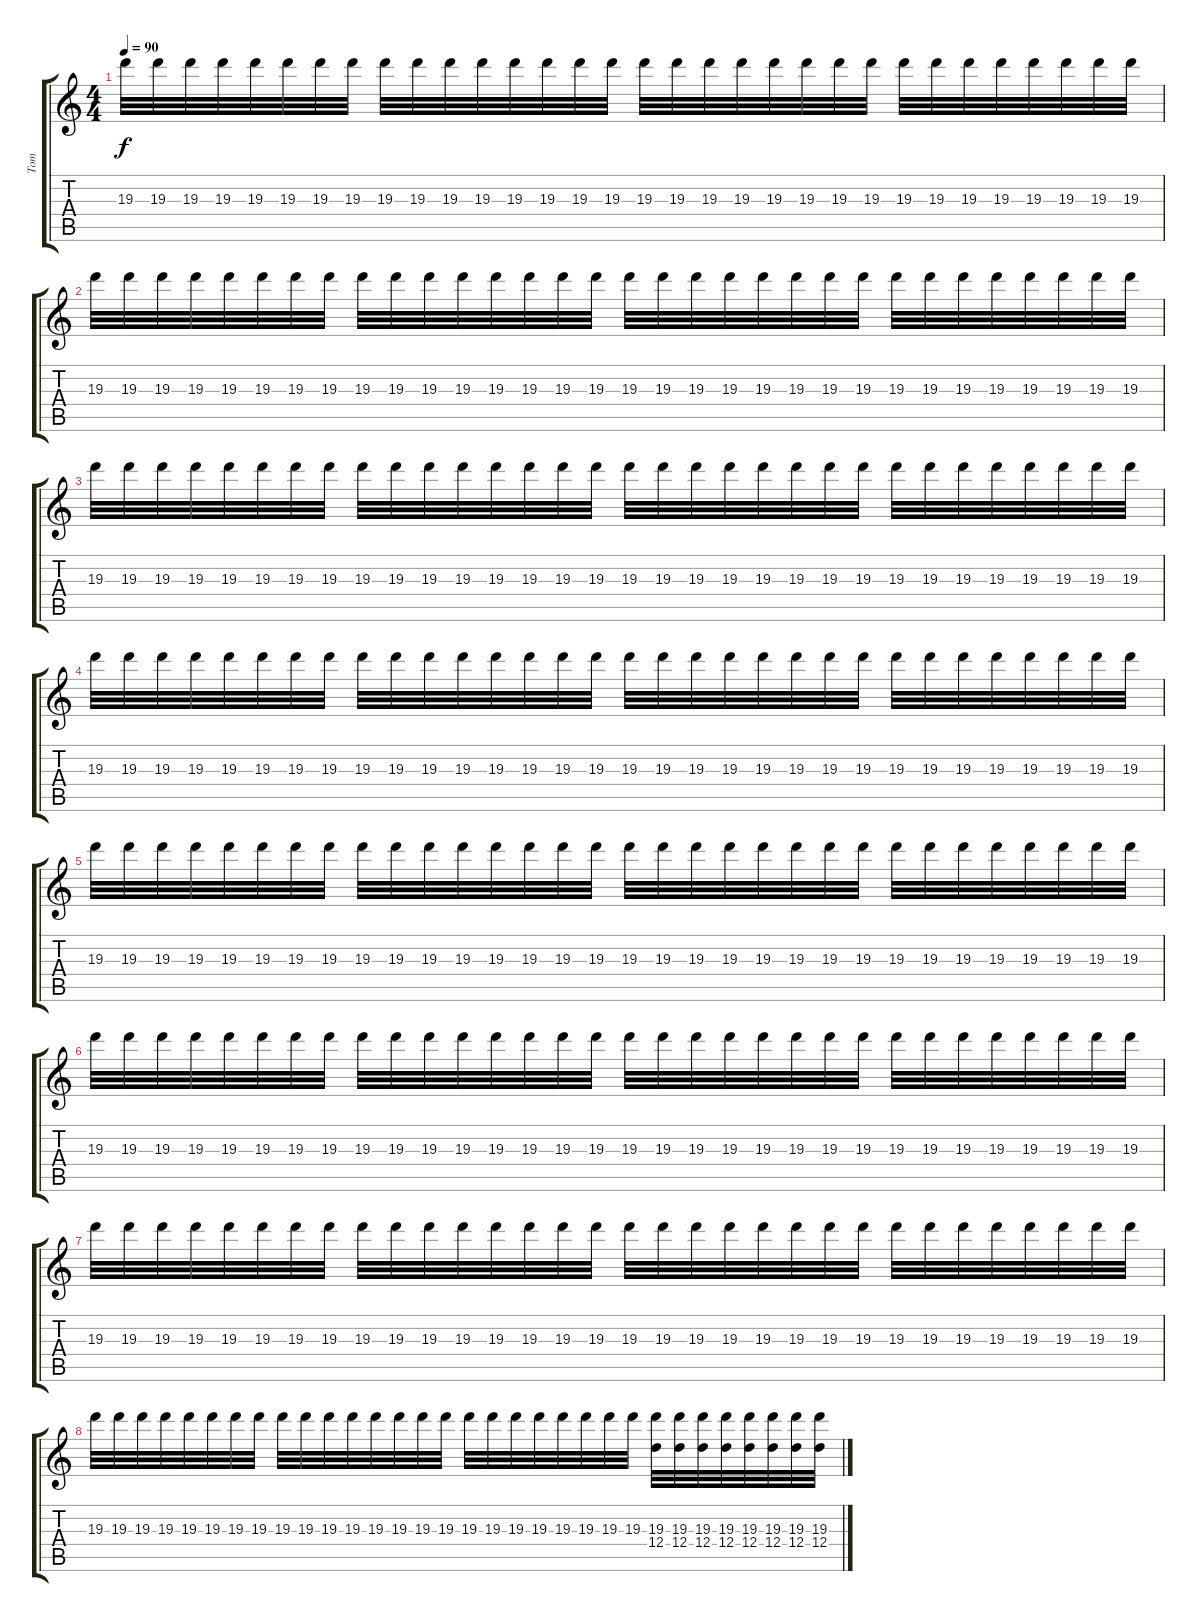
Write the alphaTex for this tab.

\track ("Tom" "Tom") {instrument distortionguitar}
\staff {score tabs}
\tuning (E4 B3 G3 D3 A2 E2) {hide}
\ts (4 4)
\tempo 90
\clef g2
\ks c
19.3.32{dy f} 19.3.32 19.3.32 19.3.32 19.3.32 19.3.32 19.3.32 19.3.32 19.3.32 19.3.32 19.3.32 19.3.32 19.3.32 19.3.32 19.3.32 19.3.32 19.3.32 19.3.32 19.3.32 19.3.32 19.3.32 19.3.32 19.3.32 19.3.32 19.3.32 19.3.32 19.3.32 19.3.32 19.3.32 19.3.32 19.3.32 19.3.32 |
19.3.32 19.3.32 19.3.32 19.3.32 19.3.32 19.3.32 19.3.32 19.3.32 19.3.32 19.3.32 19.3.32 19.3.32 19.3.32 19.3.32 19.3.32 19.3.32 19.3.32 19.3.32 19.3.32 19.3.32 19.3.32 19.3.32 19.3.32 19.3.32 19.3.32 19.3.32 19.3.32 19.3.32 19.3.32 19.3.32 19.3.32 19.3.32 |
19.3.32 19.3.32 19.3.32 19.3.32 19.3.32 19.3.32 19.3.32 19.3.32 19.3.32 19.3.32 19.3.32 19.3.32 19.3.32 19.3.32 19.3.32 19.3.32 19.3.32 19.3.32 19.3.32 19.3.32 19.3.32 19.3.32 19.3.32 19.3.32 19.3.32 19.3.32 19.3.32 19.3.32 19.3.32 19.3.32 19.3.32 19.3.32 |
19.3.32 19.3.32 19.3.32 19.3.32 19.3.32 19.3.32 19.3.32 19.3.32 19.3.32 19.3.32 19.3.32 19.3.32 19.3.32 19.3.32 19.3.32 19.3.32 19.3.32 19.3.32 19.3.32 19.3.32 19.3.32 19.3.32 19.3.32 19.3.32 19.3.32 19.3.32 19.3.32 19.3.32 19.3.32 19.3.32 19.3.32 19.3.32 |
19.3.32 19.3.32 19.3.32 19.3.32 19.3.32 19.3.32 19.3.32 19.3.32 19.3.32 19.3.32 19.3.32 19.3.32 19.3.32 19.3.32 19.3.32 19.3.32 19.3.32 19.3.32 19.3.32 19.3.32 19.3.32 19.3.32 19.3.32 19.3.32 19.3.32 19.3.32 19.3.32 19.3.32 19.3.32 19.3.32 19.3.32 19.3.32 |
19.3.32 19.3.32 19.3.32 19.3.32 19.3.32 19.3.32 19.3.32 19.3.32 19.3.32 19.3.32 19.3.32 19.3.32 19.3.32 19.3.32 19.3.32 19.3.32 19.3.32 19.3.32 19.3.32 19.3.32 19.3.32 19.3.32 19.3.32 19.3.32 19.3.32 19.3.32 19.3.32 19.3.32 19.3.32 19.3.32 19.3.32 19.3.32 |
19.3.32 19.3.32 19.3.32 19.3.32 19.3.32 19.3.32 19.3.32 19.3.32 19.3.32 19.3.32 19.3.32 19.3.32 19.3.32 19.3.32 19.3.32 19.3.32 19.3.32 19.3.32 19.3.32 19.3.32 19.3.32 19.3.32 19.3.32 19.3.32 19.3.32 19.3.32 19.3.32 19.3.32 19.3.32 19.3.32 19.3.32 19.3.32 |
19.3.32 19.3.32 19.3.32 19.3.32 19.3.32 19.3.32 19.3.32 19.3.32 19.3.32 19.3.32 19.3.32 19.3.32 19.3.32 19.3.32 19.3.32 19.3.32 19.3.32 19.3.32 19.3.32 19.3.32 19.3.32 19.3.32 19.3.32 19.3.32 (19.3 12.4).32 (19.3 12.4).32 (19.3 12.4).32 (19.3 12.4).32 (19.3 12.4).32 (19.3 12.4).32 (19.3 12.4).32 (19.3 12.4).32
